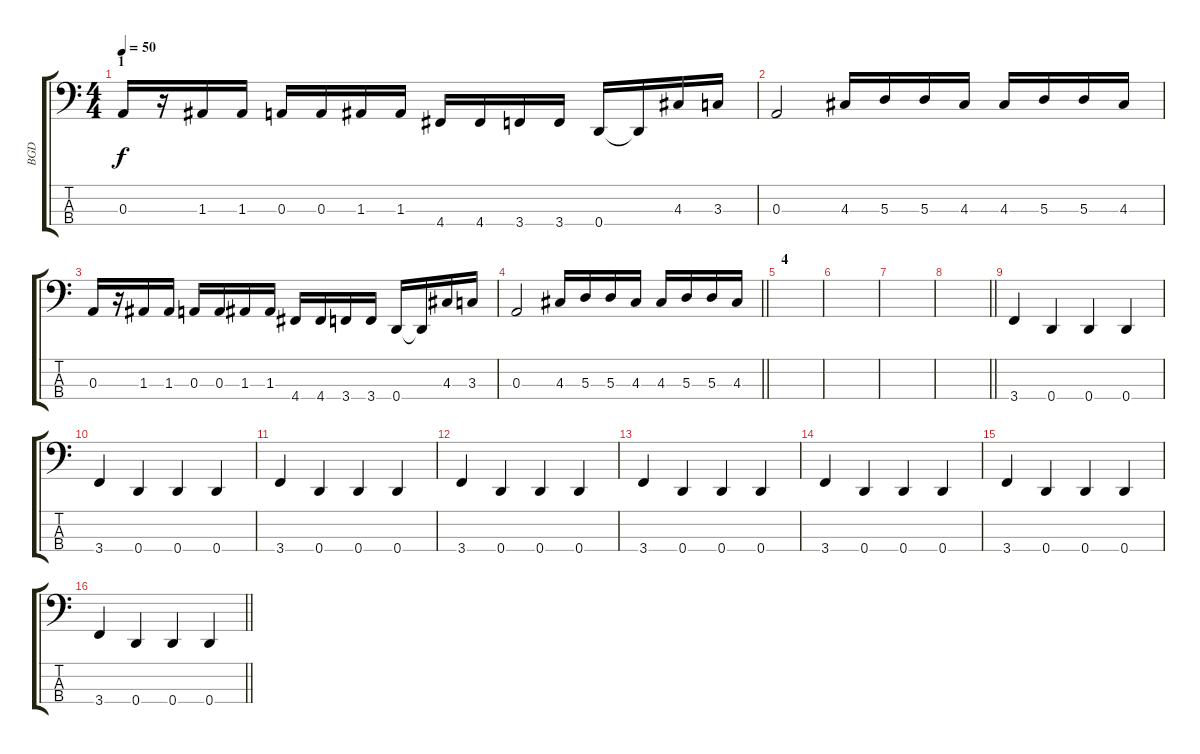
\track ("BGD" "BGD") {instrument overdrivenguitar}
\staff {score tabs}
\tuning (G2 D2 A1 D1) {hide}
\ts (4 4)
\section ("" "1")
\tempo 50
\clef f4
\ks c
0.3.16{dy f} r.16 1.3.16 1.3.16 0.3.16 0.3.16 1.3.16 1.3.16 4.4.16 4.4.16 3.4.16 3.4.16 0.4.16 0.4{t}.16 4.3.16 3.3.16 |
0.3.2 4.3.16 5.3.16 5.3.16 4.3.16 4.3.16 5.3.16 5.3.16 4.3.16 |
0.3.16 r.16 1.3.16 1.3.16 0.3.16 0.3.16 1.3.16 1.3.16 4.4.16 4.4.16 3.4.16 3.4.16 0.4.16 0.4{t}.16 4.3.16 3.3.16 |
\barLineRight lightlight
0.3.2 4.3.16 5.3.16 5.3.16 4.3.16 4.3.16 5.3.16 5.3.16 4.3.16 |
\section ("" "4")
|
|
|
\barLineRight lightlight
|
3.4.4 0.4.4 0.4.4 0.4.4 |
3.4.4 0.4.4 0.4.4 0.4.4 |
3.4.4 0.4.4 0.4.4 0.4.4 |
3.4.4 0.4.4 0.4.4 0.4.4 |
3.4.4 0.4.4 0.4.4 0.4.4 |
3.4.4 0.4.4 0.4.4 0.4.4 |
3.4.4 0.4.4 0.4.4 0.4.4 |
\barLineRight lightlight
3.4.4 0.4.4 0.4.4 0.4.4
